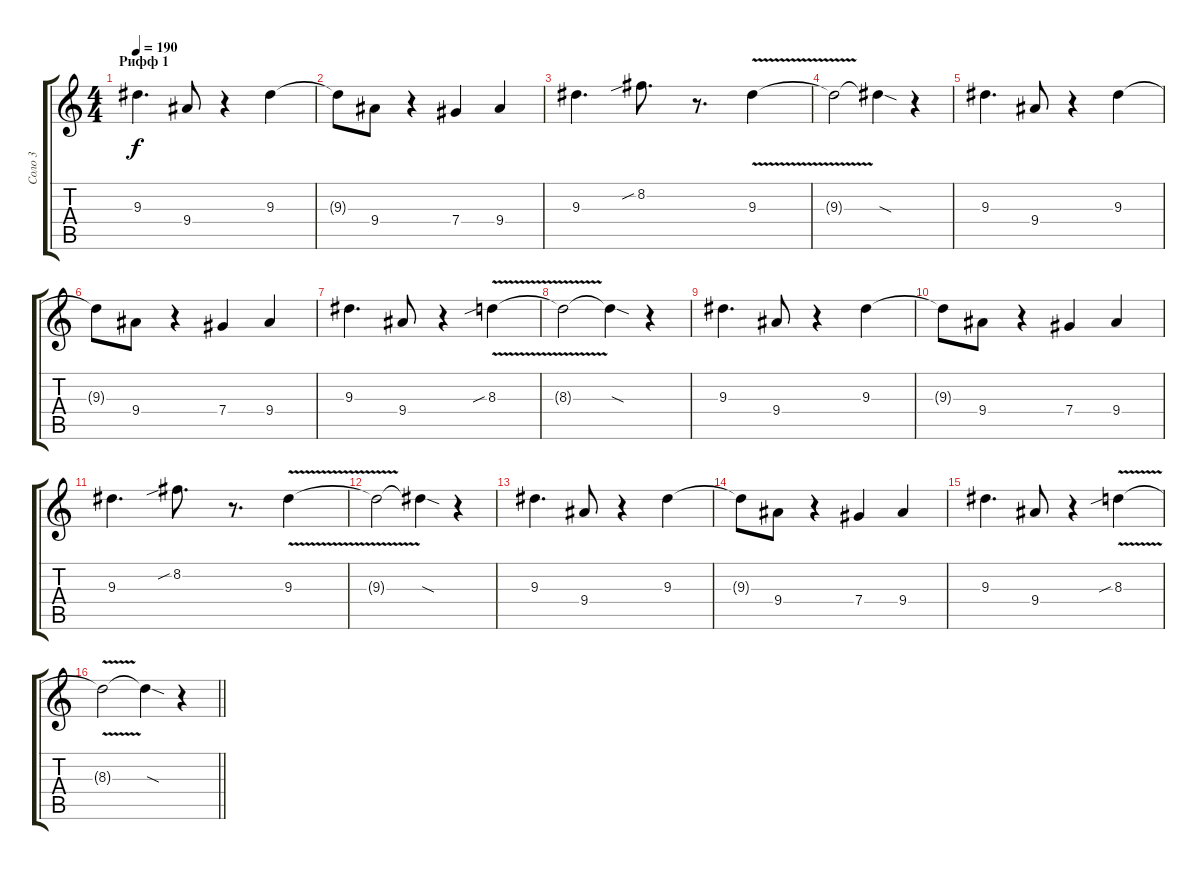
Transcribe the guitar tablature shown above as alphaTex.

\track ("Соло 3" "Соло 3") {instrument overdrivenguitar}
\staff {score tabs}
\tuning (Eb4 Bb3 Gb3 Db3 Ab2 Eb2) {hide}
\ts (4 4)
\section ("" "Рифф 1")
\tempo 190
\clef g2
\ks c
9.3.4{d dy f} 9.4.8 r.4 9.3.4 |
9.3{t}.8 9.4.8 r.4 7.4.4 9.4.4 |
9.3.4{d} 8.2{sib}.8{d} r.8{d} 9.3{v}.4 |
9.3{t}.2 9.3{sod t}.4 r.4 |
9.3.4{d} 9.4.8 r.4 9.3.4 |
9.3{t}.8 9.4.8 r.4 7.4.4 9.4.4 |
9.3.4{d} 9.4.8 r.4 8.3{v sib}.4 |
8.3{t}.2 8.3{sod t}.4 r.4 |
9.3.4{d} 9.4.8 r.4 9.3.4 |
9.3{t}.8 9.4.8 r.4 7.4.4 9.4.4 |
9.3.4{d} 8.2{sib}.8{d} r.8{d} 9.3{v}.4 |
9.3{t}.2 9.3{sod t}.4 r.4 |
9.3.4{d} 9.4.8 r.4 9.3.4 |
9.3{t}.8 9.4.8 r.4 7.4.4 9.4.4 |
9.3.4{d} 9.4.8 r.4 8.3{v sib}.4 |
\barLineRight lightlight
8.3{t}.2 8.3{sod t}.4 r.4
